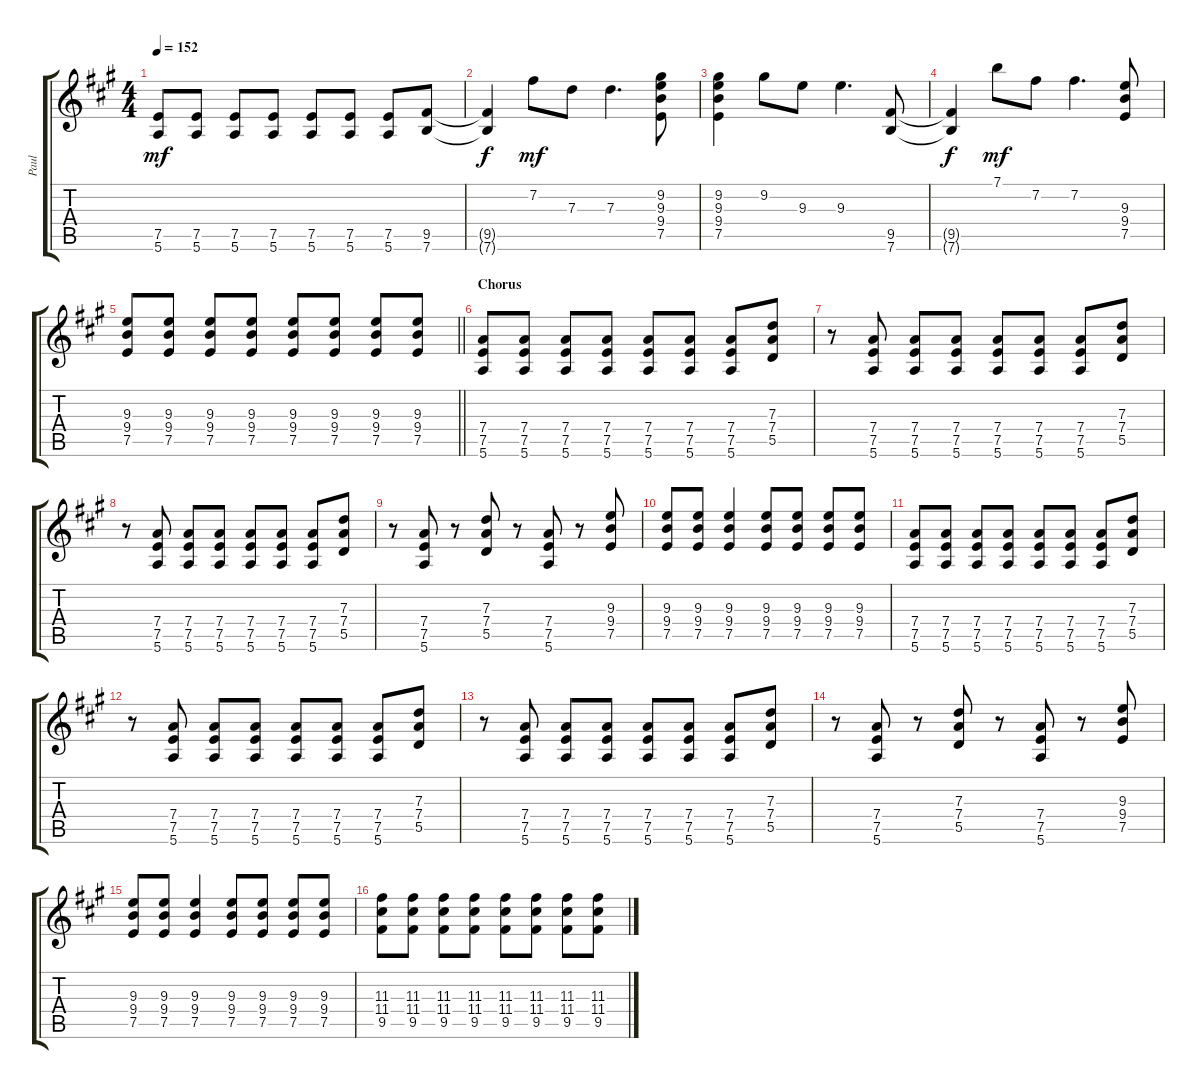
\track ("Paul" "Paul") {instrument distortionguitar}
\staff {score tabs}
\tuning (E4 B3 G3 D3 A2 E2) {hide}
\ts (4 4)
\tempo 152
\clef g2
\ks a
(7.5 5.6).8{dy mf} (7.5 5.6).8 (7.5 5.6).8 (7.5 5.6).8 (7.5 5.6).8 (7.5 5.6).8 (7.5 5.6).8 (9.5 7.6).8 |
(9.5{t} 7.6{t}).4{dy f} 7.2.8{dy mf} 7.3.8 7.3.4{d} (9.2 9.3 9.4 7.5).8 |
(9.2 9.3 9.4 7.5).4 9.2.8 9.3.8 9.3.4{d} (9.5 7.6).8 |
(9.5{t} 7.6{t}).4{dy f} 7.1.8{dy mf} 7.2.8 7.2.4{d} (9.3 9.4 7.5).8 |
\barLineRight lightlight
(9.3 9.4 7.5).8 (9.3 9.4 7.5).8 (9.3 9.4 7.5).8 (9.3 9.4 7.5).8 (9.3 9.4 7.5).8 (9.3 9.4 7.5).8 (9.3 9.4 7.5).8 (9.3 9.4 7.5).8 |
\section ("" "Chorus")
(7.4 7.5 5.6).8 (7.4 7.5 5.6).8 (7.4 7.5 5.6).8 (7.4 7.5 5.6).8 (7.4 7.5 5.6).8 (7.4 7.5 5.6).8 (7.4 7.5 5.6).8 (7.3 7.4 5.5).8 |
r.8 (7.4 7.5 5.6).8 (7.4 7.5 5.6).8 (7.4 7.5 5.6).8 (7.4 7.5 5.6).8 (7.4 7.5 5.6).8 (7.4 7.5 5.6).8 (7.3 7.4 5.5).8 |
r.8 (7.4 7.5 5.6).8 (7.4 7.5 5.6).8 (7.4 7.5 5.6).8 (7.4 7.5 5.6).8 (7.4 7.5 5.6).8 (7.4 7.5 5.6).8 (7.3 7.4 5.5).8 |
r.8 (7.4 7.5 5.6).8 r.8 (7.3 7.4 5.5).8 r.8 (7.4 7.5 5.6).8 r.8 (9.3 9.4 7.5).8 |
(9.3 9.4 7.5).8 (9.3 9.4 7.5).8 (9.3 9.4 7.5).4 (9.3 9.4 7.5).8 (9.3 9.4 7.5).8 (9.3 9.4 7.5).8 (9.3 9.4 7.5).8 |
(7.4 7.5 5.6).8 (7.4 7.5 5.6).8 (7.4 7.5 5.6).8 (7.4 7.5 5.6).8 (7.4 7.5 5.6).8 (7.4 7.5 5.6).8 (7.4 7.5 5.6).8 (7.3 7.4 5.5).8 |
r.8 (7.4 7.5 5.6).8 (7.4 7.5 5.6).8 (7.4 7.5 5.6).8 (7.4 7.5 5.6).8 (7.4 7.5 5.6).8 (7.4 7.5 5.6).8 (7.3 7.4 5.5).8 |
r.8 (7.4 7.5 5.6).8 (7.4 7.5 5.6).8 (7.4 7.5 5.6).8 (7.4 7.5 5.6).8 (7.4 7.5 5.6).8 (7.4 7.5 5.6).8 (7.3 7.4 5.5).8 |
r.8 (7.4 7.5 5.6).8 r.8 (7.3 7.4 5.5).8 r.8 (7.4 7.5 5.6).8 r.8 (9.3 9.4 7.5).8 |
(9.3 9.4 7.5).8 (9.3 9.4 7.5).8 (9.3 9.4 7.5).4 (9.3 9.4 7.5).8 (9.3 9.4 7.5).8 (9.3 9.4 7.5).8 (9.3 9.4 7.5).8 |
(11.3 11.4 9.5).8 (11.3 11.4 9.5).8 (11.3 11.4 9.5).8 (11.3 11.4 9.5).8 (11.3 11.4 9.5).8 (11.3 11.4 9.5).8 (11.3 11.4 9.5).8 (11.3 11.4 9.5).8
